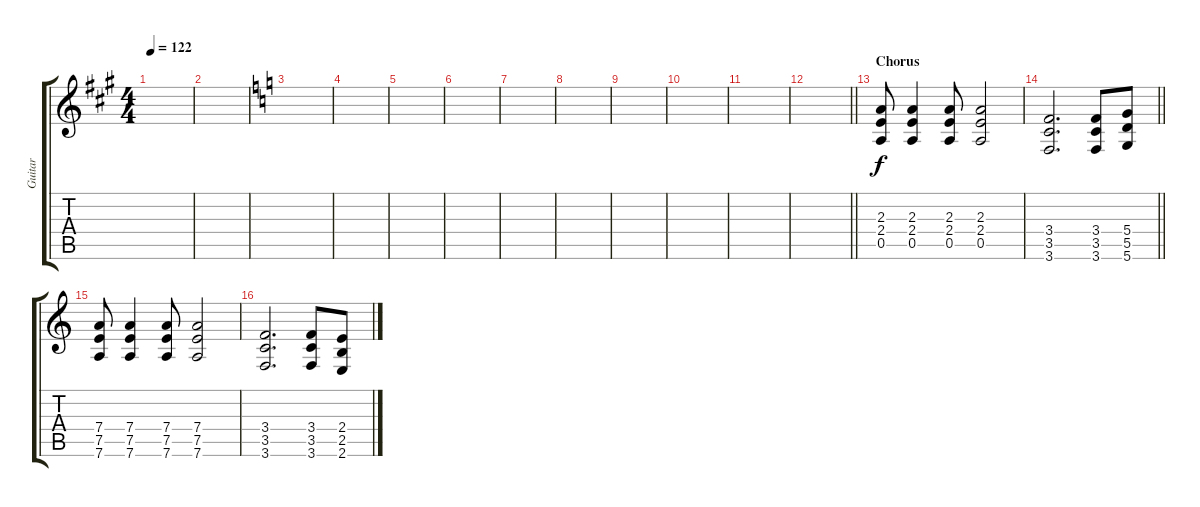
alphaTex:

\track ("Guitar" "Guitar") {instrument distortionguitar}
\staff {score tabs}
\tuning (E4 B3 G3 D3 A2 D2) {hide}
\ts (4 4)
\tempo 122
\clef g2
\ks a
|
|
\ks c
|
|
|
|
|
|
|
|
|
\barLineRight lightlight
|
\section ("" "Chorus")
(2.3 2.4 0.5).8 (2.3 2.4 0.5).4 (2.3 2.4 0.5).8 (2.3 2.4 0.5).2 |
\barLineRight lightlight
(3.4 3.5 3.6).2{d} (3.4 3.5 3.6).8 (5.4 5.5 5.6).8 |
(7.4 7.5 7.6).8 (7.4 7.5 7.6).4 (7.4 7.5 7.6).8 (7.4 7.5 7.6).2 |
(3.4 3.5 3.6).2{d} (3.4 3.5 3.6).8 (2.4 2.5 2.6).8
